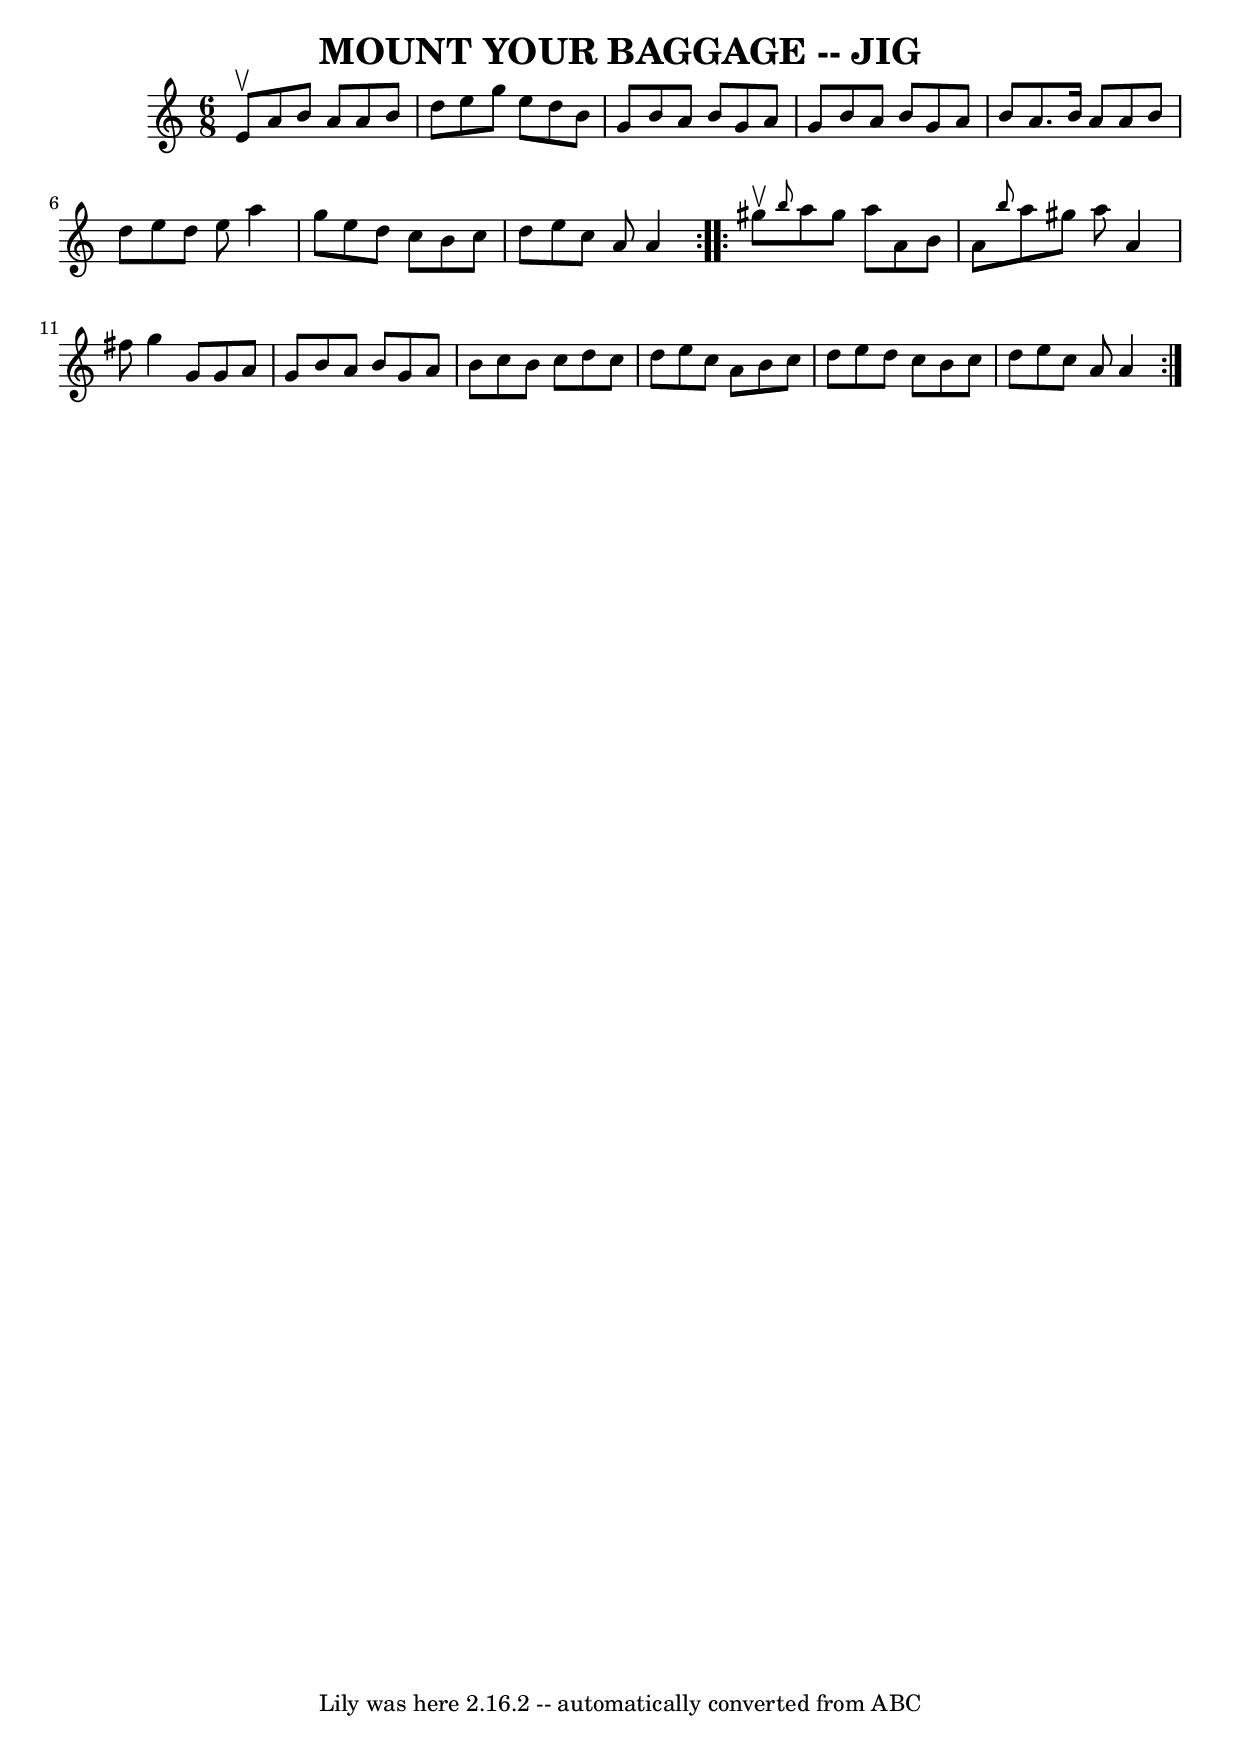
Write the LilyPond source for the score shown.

\version "2.7.40"
\include "Mammoth.ily"
\header {
	%% book = "Ryan's Mammoth Collection of Fiddle Tunes"
	crossRefNumber = "1"
	footnotes = ""
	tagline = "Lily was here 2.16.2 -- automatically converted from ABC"
	title = "MOUNT YOUR BAGGAGE -- JIG"
}
voicedefault =  {


\repeat volta 2 {
\time 6/8 
\key a \minor e'8^\upbow       |
 a'8 b'8 a'8 a'8 
 b'8 d''8    |
 e''8 g''8 e''8 d''8 b'8 g'8    
|
 b'8 a'8 b'8 g'8 a'8 g'8    |
 b'8 a'8    
b'8 g'8 a'8 b'8        |
 a'8. b'16 a'8 a'8 b'8    
d''8    |
 e''8 d''8 e''8 a''4 g''8    |
 e''8    
d''8 c''8 b'8 c''8 d''8    |
 e''8 c''8 a'8 a'4    
}     \repeat volta 2 { gis''8^\upbow       |
 \grace { b''8  }   
a''8 gis''8 a''8 a'8 b'8 a'8    |
 \grace { b''8  }   
a''8 gis''8 a''8 a'4 fis''8    |
 g''4 g'8 g'8 a'8 
 g'8    |
 b'8 a'8 b'8 g'8 a'8 b'8        |
   
c''8 b'8 c''8 d''8 c''8 d''8    |
 e''8 c''8 a'8   
 b'8 c''8 d''8    |
 e''8 d''8 c''8 b'8 c''8 d''8  
  |
 e''8 c''8 a'8 a'4    }   
}

\score{
    <<

	\context Staff="default"
	{
	    \voicedefault 
	}

    >>
	\layout {
	}
	\midi {}
}
